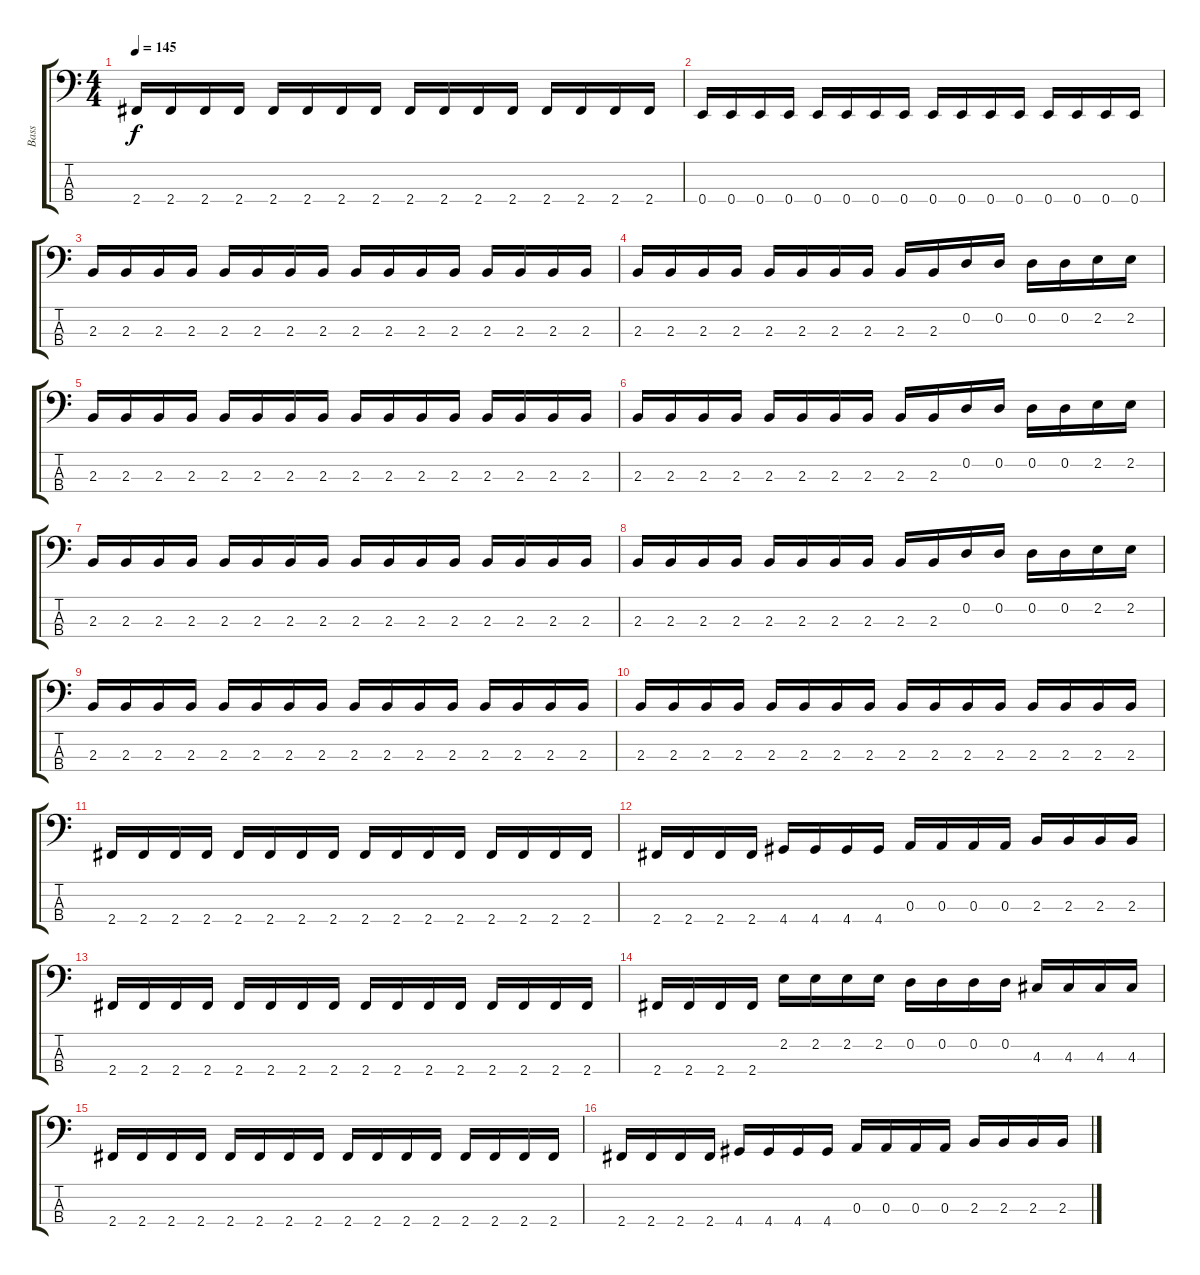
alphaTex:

\track ("Bass " "Bass ") {instrument electricbassfinger}
\staff {score tabs}
\tuning (G2 D2 A1 E1) {hide}
\ts (4 4)
\tempo 145
\clef f4
\ks c
2.4.16{dy f} 2.4.16 2.4.16 2.4.16 2.4.16 2.4.16 2.4.16 2.4.16 2.4.16 2.4.16 2.4.16 2.4.16 2.4.16 2.4.16 2.4.16 2.4.16 |
0.4.16 0.4.16 0.4.16 0.4.16 0.4.16 0.4.16 0.4.16 0.4.16 0.4.16 0.4.16 0.4.16 0.4.16 0.4.16 0.4.16 0.4.16 0.4.16 |
2.3.16 2.3.16 2.3.16 2.3.16 2.3.16 2.3.16 2.3.16 2.3.16 2.3.16 2.3.16 2.3.16 2.3.16 2.3.16 2.3.16 2.3.16 2.3.16 |
2.3.16 2.3.16 2.3.16 2.3.16 2.3.16 2.3.16 2.3.16 2.3.16 2.3.16 2.3.16 0.2.16 0.2.16 0.2.16 0.2.16 2.2.16 2.2.16 |
2.3.16 2.3.16 2.3.16 2.3.16 2.3.16 2.3.16 2.3.16 2.3.16 2.3.16 2.3.16 2.3.16 2.3.16 2.3.16 2.3.16 2.3.16 2.3.16 |
2.3.16 2.3.16 2.3.16 2.3.16 2.3.16 2.3.16 2.3.16 2.3.16 2.3.16 2.3.16 0.2.16 0.2.16 0.2.16 0.2.16 2.2.16 2.2.16 |
2.3.16 2.3.16 2.3.16 2.3.16 2.3.16 2.3.16 2.3.16 2.3.16 2.3.16 2.3.16 2.3.16 2.3.16 2.3.16 2.3.16 2.3.16 2.3.16 |
2.3.16 2.3.16 2.3.16 2.3.16 2.3.16 2.3.16 2.3.16 2.3.16 2.3.16 2.3.16 0.2.16 0.2.16 0.2.16 0.2.16 2.2.16 2.2.16 |
2.3.16 2.3.16 2.3.16 2.3.16 2.3.16 2.3.16 2.3.16 2.3.16 2.3.16 2.3.16 2.3.16 2.3.16 2.3.16 2.3.16 2.3.16 2.3.16 |
2.3.16 2.3.16 2.3.16 2.3.16 2.3.16 2.3.16 2.3.16 2.3.16 2.3.16 2.3.16 2.3.16 2.3.16 2.3.16 2.3.16 2.3.16 2.3.16 |
2.4.16 2.4.16 2.4.16 2.4.16 2.4.16 2.4.16 2.4.16 2.4.16 2.4.16 2.4.16 2.4.16 2.4.16 2.4.16 2.4.16 2.4.16 2.4.16 |
2.4.16 2.4.16 2.4.16 2.4.16 4.4.16 4.4.16 4.4.16 4.4.16 0.3.16 0.3.16 0.3.16 0.3.16 2.3.16 2.3.16 2.3.16 2.3.16 |
2.4.16 2.4.16 2.4.16 2.4.16 2.4.16 2.4.16 2.4.16 2.4.16 2.4.16 2.4.16 2.4.16 2.4.16 2.4.16 2.4.16 2.4.16 2.4.16 |
2.4.16 2.4.16 2.4.16 2.4.16 2.2.16 2.2.16 2.2.16 2.2.16 0.2.16 0.2.16 0.2.16 0.2.16 4.3.16 4.3.16 4.3.16 4.3.16 |
2.4.16 2.4.16 2.4.16 2.4.16 2.4.16 2.4.16 2.4.16 2.4.16 2.4.16 2.4.16 2.4.16 2.4.16 2.4.16 2.4.16 2.4.16 2.4.16 |
2.4.16 2.4.16 2.4.16 2.4.16 4.4.16 4.4.16 4.4.16 4.4.16 0.3.16 0.3.16 0.3.16 0.3.16 2.3.16 2.3.16 2.3.16 2.3.16
